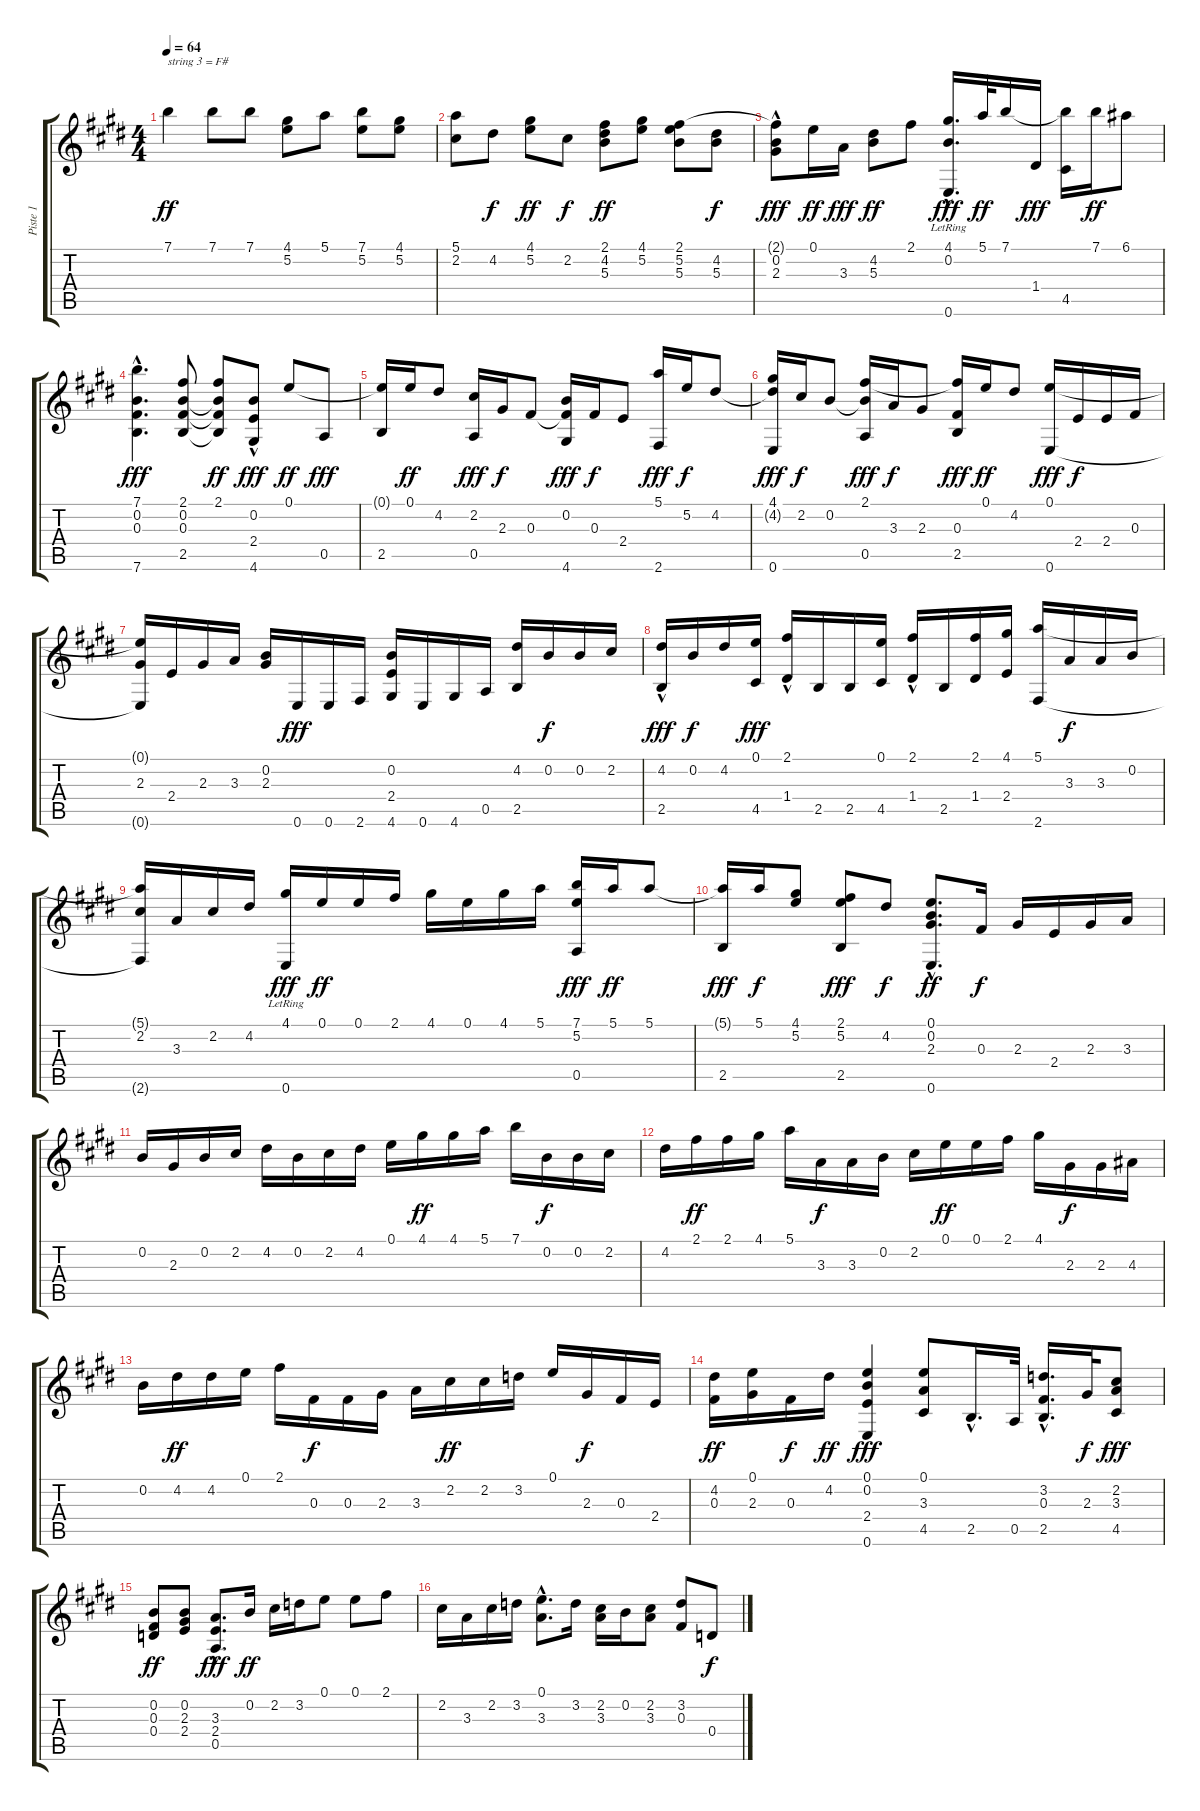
\track ("Piste 1" "Piste 1") {instrument acousticguitarnylon}
\staff {score tabs}
\tuning (E4 B3 Gb3 D3 A2 E2) {hide}
\ts (4 4)
\tempo 64
\clef g2
\ks e
7.1.4{txt "string 3 = F#" dy ff instrument acousticguitarnylon} 7.1.8 7.1.8 (4.1 5.2).8 5.1.8 (7.1 5.2).8 (4.1 5.2).8 |
(5.1 2.2).8 4.2.8{dy f} (4.1 5.2).8{dy ff} 2.2.8{dy f} (2.1 4.2 5.3).8{dy ff} (4.1 5.2).8 (2.1 5.2 5.3).8 (4.2 5.3).8{dy f} |
(2.1{t} 0.2 2.3{hac}).8{dy fff} 0.1.16{dy ff} 3.3.16{dy fff} (4.2 5.3).8{dy ff} 2.1.8 (4.1{hac} 0.2{hac} 0.6{lr}).16{d dy fff} 5.1.32{dy ff} 7.1.16 1.4.16{dy fff} (7.1{t} 4.5).16 7.1.16{dy ff} 6.1.8 |
(7.1{hac} 0.2{hac} 0.3{hac} 7.6{hac}).4{d dy fff} (2.1 0.2 0.3 2.5).8 (2.1 0.2{t} 0.3{t} 2.5{t}).8{dy ff} (0.2{hac} 2.4 4.6).8{dy fff} 0.1.8{dy ff} 0.5.8{dy fff} |
(0.1{t} 2.5).16 0.1.16{dy ff} 4.2.8 (2.2 0.5).16{dy fff} 2.3.16{dy f} 0.3.8 (0.2 0.3{t} 4.6).16{dy fff} 0.3.16{dy f} 2.4.8 (5.1 2.6).16{dy fff} 5.2.16{dy f} 4.2.8 |
(4.1 4.2{t} 0.6).16{dy fff} 2.2.16{dy f} 0.2.8 (2.1 0.2{t} 0.5).16{dy fff} 3.3.16{dy f} 2.3.8 (2.1{t} 0.3 2.5).16{dy fff} 0.1.16{dy ff} 4.2.8 (0.1 0.6).16{dy fff} 2.4.16{dy f} 2.4.16 0.3.16 |
(0.1{t} 2.3 0.6{t}).16 2.4.16 2.3.16 3.3.16 (0.2 2.3).16 0.6.16{dy fff} 0.6.16 2.6.16 (0.2 2.4 4.6).16 0.6.16 4.6.16 0.5.16 (4.2 2.5).16 0.2.16{dy f} 0.2.16 2.2.16 |
(4.2 2.5{hac}).16{dy fff} 0.2.16{dy f} 4.2.16 (0.1 4.5).16{dy fff} (2.1{hac} 1.4).16 2.5.16 2.5.16 (0.1 4.5).16 (2.1{hac} 1.4).16 2.5.16 (2.1 1.4).16 (4.1 2.4).16 (5.1 2.6).16 3.3.16{dy f} 3.3.16 0.2.16 |
(5.1{t} 2.2 2.6{t}).16 3.3.16 2.2.16 4.2.16 (4.1 0.6{lr}).16{dy fff} 0.1.16{dy ff} 0.1.16 2.1.16 4.1.16 0.1.16 4.1.16 5.1.16 (7.1 5.2 0.5).16{dy fff} 5.1.16{dy ff} 5.1.8 |
(5.1{t} 2.5).16{dy fff} 5.1.16{dy f} (4.1 5.2).8 (2.1 5.2 2.5).8{dy fff} 4.2.8{dy f} (0.1 0.2 2.3{hac} 0.6).8{d dy ff} 0.3.16{dy f} 2.3.16 2.4.16 2.3.16 3.3.16 |
0.2.16 2.3.16 0.2.16 2.2.16 4.2.16 0.2.16 2.2.16 4.2.16 0.1.16 4.1.16{dy ff} 4.1.16 5.1.16 7.1.16 0.2.16{dy f} 0.2.16 2.2.16 |
4.2.16 2.1.16{dy ff} 2.1.16 4.1.16 5.1.16 3.3.16{dy f} 3.3.16 0.2.16 2.2.16 0.1.16{dy ff} 0.1.16 2.1.16 4.1.16 2.3.16{dy f} 2.3.16 4.3.16 |
0.2.16 4.2.16{dy ff} 4.2.16 0.1.16 2.1.16 0.3.16{dy f} 0.3.16 2.3.16 3.3.16 2.2.16{dy ff} 2.2.16 3.2.16 0.1.16 2.3.16{dy f} 0.3.16 2.4.16 |
(4.2 0.3).16{dy ff} (0.1 2.3).16 0.3.16{dy f} 4.2.16{dy ff} (0.1 0.2 2.4 0.6).4{dy fff} (0.1 3.3 4.5).8 2.5{hac}.16{d} 0.5.32 (3.2 0.3{hac} 2.5).16{d} 2.3.32{dy f} (2.2 3.3 4.5).8{dy fff} |
(0.2 0.3 0.4).8{dy ff} (0.2 2.3 2.4).8 (3.3{hac} 2.4 0.5).8{d dy fff} 0.2.16{dy ff} 2.2.16 3.2.16 0.1.8 0.1.8 2.1.8 |
2.2.16 3.3.16 2.2.16 3.2.16 (0.1{hac} 3.3{hac}).8{d} 3.2.16 (2.2 3.3).16 0.2.16 (2.2 3.3).8 (3.2 0.3).8 0.4.8{dy f}
